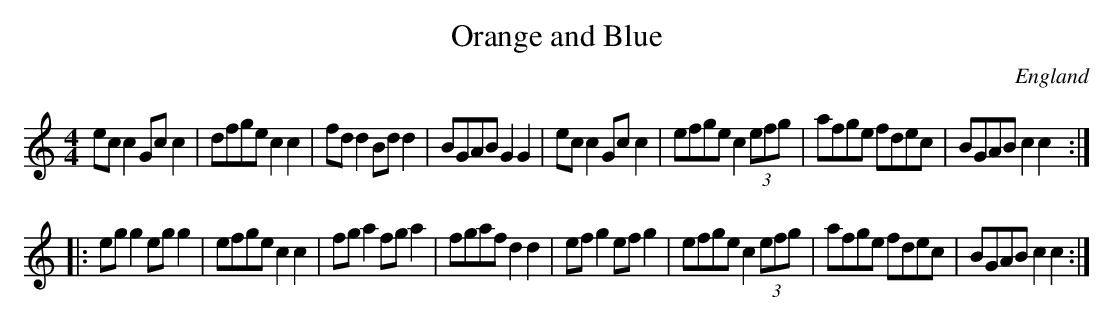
X:1
T:Orange and Blue
L:1/8
M:4/4
O:England
K:C major
ecc2 Gcc2 | dfge c2c2 | fdd2 Bdd2 | BGAB G2G2 | \
ecc2 Gcc2 | efge c2(3efg | afge fdec | BGAB c2c2 ::
egg2 egg2 | efge c2c2 | fga2 fga2 | fgaf d2d2 | \
efg2 efg2 | efge c2 (3efg | afge fdec | BGAB c2c2 :|
